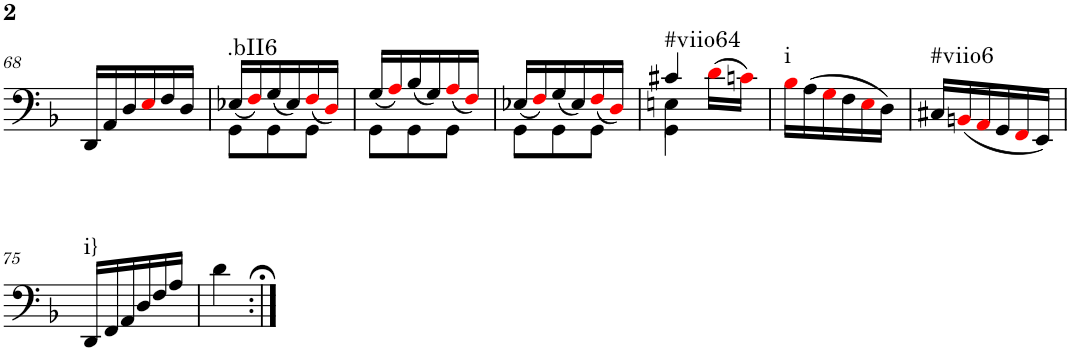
**kern	**harte
*part1	*part1
*staff1	*
*I"Piano	*
*I'Pno.	*
!!LO:PB:g=z
*clefF4	*
*k[b-]	*
*M3/8	*
=68	=68
16DD/LL	.
16AA/	.
16D/	.
16Ei/	.
16F/	.
16D/JJ	.
=69	=69
*^	*
!	!	!LO:H:kt=.bII6
(<16E-X/LL	8GG\L	N
16Fi/)	.	.
(<16G/	8GG\	.
16E-/)	.	.
(<16Fi/	8GG\J	.
16Di/JJ)	.	.
=70	=70	=70
(<16G/LL	8GG\L	.
16Ai/)	.	.
(<16B-/	8GG\	.
16G/)	.	.
(<16Ai/	8GG\J	.
16Fi/JJ)	.	.
=71	=71	=71
(<16E-X/LL	8GG\L	.
16Fi/)	.	.
(<16G/	8GG\	.
16E-/)	.	.
(<16Fi/	8GG\J	.
16Di/JJ)	.	.
=72	=72	=72
*	*^	*
!	!	!	!LO:H:kt=#viio64
4c#X/	4En\	4GG\	N
(16di\LL	8ryy	8ryy	.
16cni\JJ)	.	.	.
*v	*v	*v	*
=73	=73
!	!LO:H:kt=i
16B-i\LL	N
(16A\	.
16Gi\	.
16F\	.
16Ei\	.
16D\JJ)	.
=74	=74
!	!LO:H:kt=#viio6
16C#X/LL	N
(16BBni/	.
16AAi/	.
16GG/	.
16FFi/	.
16EE/JJ)	.
!!LO:LB:g=z
=75	=75
!	!LO:H:kt=i}
16DD/LL	N
16FF/	.
16AA/	.
16D/	.
16F/	.
16A/JJ	.
=76	=76
4d\	.
=:|!	=:|!
*-	*-
